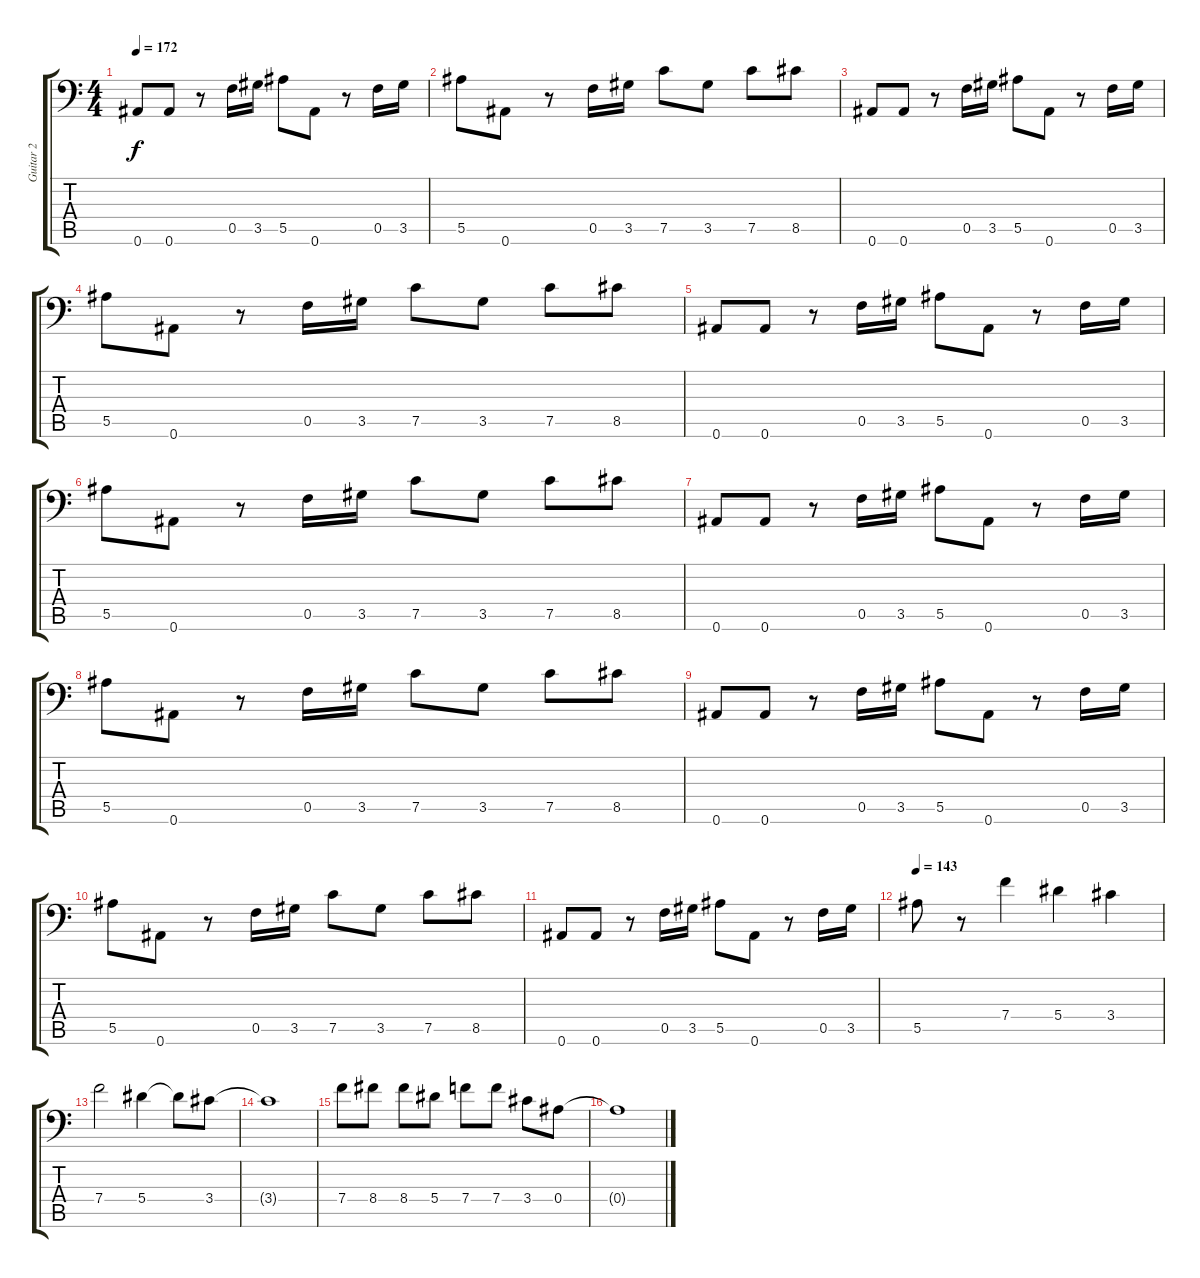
\track ("Guitar 2" "Guitar 2") {instrument distortionguitar}
\staff {score tabs}
\tuning (C4 G3 Eb3 Bb2 F2 Bb1) {hide}
\ts (4 4)
\tempo 172
\clef f4
\ks c
0.6.8{dy f} 0.6.8 r.8 0.5.16 3.5.16 5.5.8 0.6.8 r.8 0.5.16 3.5.16 |
5.5.8 0.6.8 r.8 0.5.16 3.5.16 7.5.8 3.5.8 7.5.8 8.5.8 |
0.6.8 0.6.8 r.8 0.5.16 3.5.16 5.5.8 0.6.8 r.8 0.5.16 3.5.16 |
5.5.8 0.6.8 r.8 0.5.16 3.5.16 7.5.8 3.5.8 7.5.8 8.5.8 |
0.6.8 0.6.8 r.8 0.5.16 3.5.16 5.5.8 0.6.8 r.8 0.5.16 3.5.16 |
5.5.8 0.6.8 r.8 0.5.16 3.5.16 7.5.8 3.5.8 7.5.8 8.5.8 |
0.6.8 0.6.8 r.8 0.5.16 3.5.16 5.5.8 0.6.8 r.8 0.5.16 3.5.16 |
5.5.8 0.6.8 r.8 0.5.16 3.5.16 7.5.8 3.5.8 7.5.8 8.5.8 |
0.6.8 0.6.8 r.8 0.5.16 3.5.16 5.5.8 0.6.8 r.8 0.5.16 3.5.16 |
5.5.8 0.6.8 r.8 0.5.16 3.5.16 7.5.8 3.5.8 7.5.8 8.5.8 |
0.6.8 0.6.8 r.8 0.5.16 3.5.16 5.5.8 0.6.8 r.8 0.5.16 3.5.16 |
\tempo 143
5.5.8 r.8 7.4.4 5.4.4 3.4.4 |
7.4.2 5.4.4 5.4{t}.8 3.4.8 |
3.4{t}.1 |
7.4.8 8.4.8 8.4.8 5.4.8 7.4.8 7.4.8 3.4.8 0.4.8 |
0.4{t}.1
